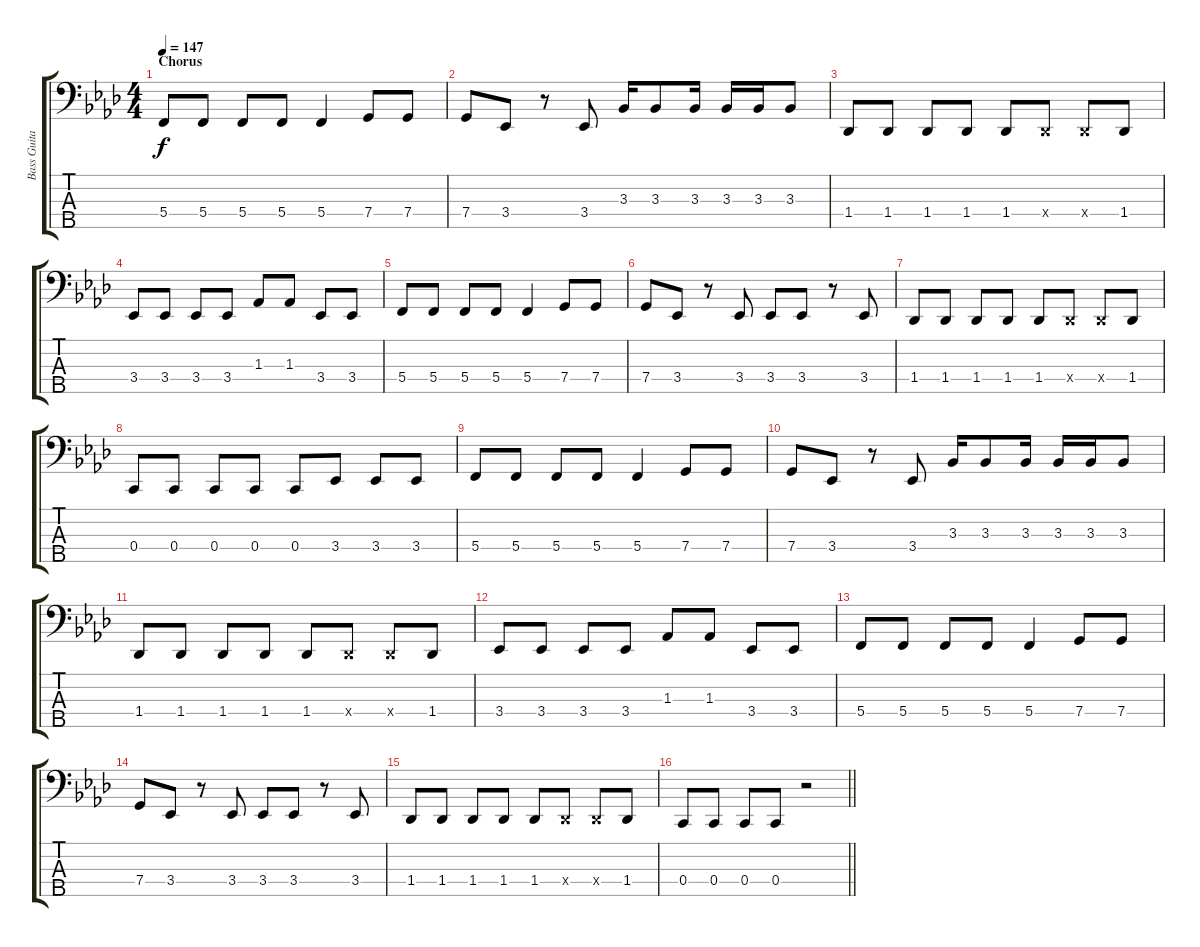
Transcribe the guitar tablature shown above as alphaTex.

\track ("Bass Guitar" "Bass Guita") {instrument electricbassfinger}
\staff {score tabs}
\tuning (F2 C2 G1 C1 A0) {hide}
\ts (4 4)
\section ("" "Chorus")
\tempo 147
\clef f4
\ks ab
5.4.8{dy f} 5.4.8 5.4.8 5.4.8 5.4.4 7.4.8 7.4.8 |
7.4.8 3.4.8 r.8 3.4.8 3.3.16 3.3.8 3.3.16 3.3.16 3.3.16 3.3.8 |
1.4.8 1.4.8 1.4.8 1.4.8 1.4.8 1.4{x}.8 1.4{x}.8 1.4.8 |
3.4.8 3.4.8 3.4.8 3.4.8 1.3.8 1.3.8 3.4.8 3.4.8 |
5.4.8 5.4.8 5.4.8 5.4.8 5.4.4 7.4.8 7.4.8 |
7.4.8 3.4.8 r.8 3.4.8 3.4.8 3.4.8 r.8 3.4.8 |
1.4.8 1.4.8 1.4.8 1.4.8 1.4.8 1.4{x}.8 1.4{x}.8 1.4.8 |
0.4.8 0.4.8 0.4.8 0.4.8 0.4.8 3.4.8 3.4.8 3.4.8 |
5.4.8 5.4.8 5.4.8 5.4.8 5.4.4 7.4.8 7.4.8 |
7.4.8 3.4.8 r.8 3.4.8 3.3.16 3.3.8 3.3.16 3.3.16 3.3.16 3.3.8 |
1.4.8 1.4.8 1.4.8 1.4.8 1.4.8 1.4{x}.8 1.4{x}.8 1.4.8 |
3.4.8 3.4.8 3.4.8 3.4.8 1.3.8 1.3.8 3.4.8 3.4.8 |
5.4.8 5.4.8 5.4.8 5.4.8 5.4.4 7.4.8 7.4.8 |
7.4.8 3.4.8 r.8 3.4.8 3.4.8 3.4.8 r.8 3.4.8 |
1.4.8 1.4.8 1.4.8 1.4.8 1.4.8 1.4{x}.8 1.4{x}.8 1.4.8 |
\barLineRight lightlight
0.4.8 0.4.8 0.4.8 0.4.8 r.2
